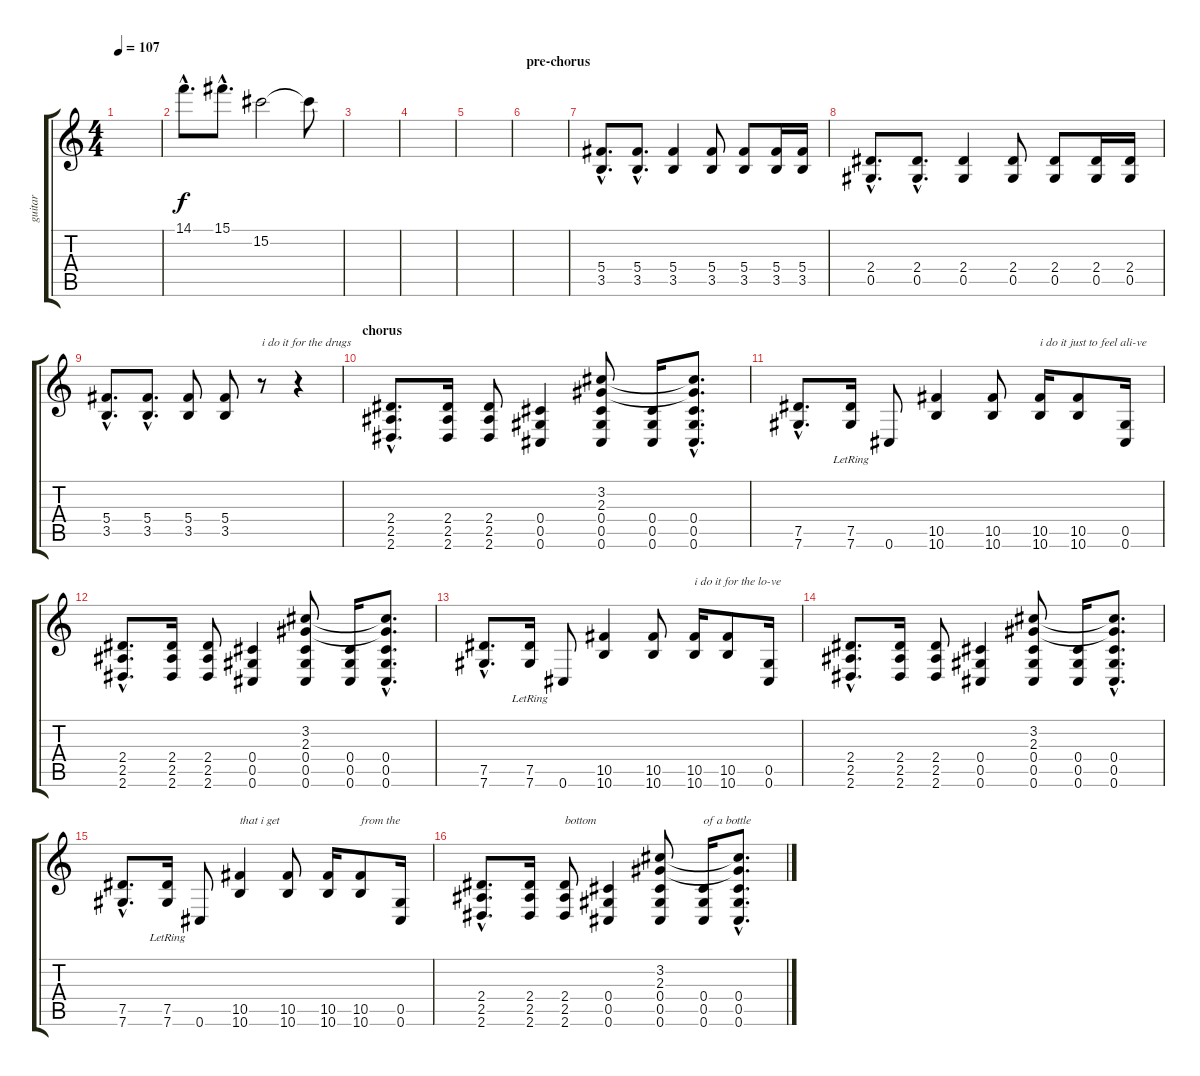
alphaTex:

\track ("guitar" "guitar") {instrument distortionguitar}
\staff {score tabs}
\tuning (Eb4 Bb3 Gb3 Db3 Ab2 Db2) {hide}
\ts (4 4)
\tempo 107
\clef g2
\ks c
|
14.1{hac}.8{d volume 0} 15.1{hac}.8{d} 15.2.2 15.2{t}.8 |
|
|
|
\section ("" "pre-chorus")
|
(5.4{hac} 3.5{hac}).8{d volume 8} (5.4{hac} 3.5{hac}).8{d} (5.4 3.5).4 (5.4 3.5).8 (5.4 3.5).8 (5.4 3.5).16 (5.4 3.5).16 |
(2.4{hac} 0.5{hac}).8{d volume 12} (2.4{hac} 0.5{hac}).8{d} (2.4 0.5).4 (2.4 0.5).8 (2.4 0.5).8 (2.4 0.5).16 (2.4 0.5).16 |
(5.4{hac} 3.5{hac}).8{d volume 16} (5.4{hac} 3.5{hac}).8{d} (5.4 3.5).8 (5.4 3.5).8 r.8{txt "i do it for the drugs"} r.4 |
\section ("" "chorus")
(2.4{hac} 2.5{hac} 2.6{hac}).8{d} (2.4 2.5 2.6).16 (2.4 2.5 2.6).8 (0.4 0.5 0.6).4 (3.2 2.3 0.4 0.5 0.6).8 (0.4 0.5 0.6).16 (3.2{hac t} 2.3{hac t} 0.4{hac} 0.5{hac} 0.6{hac}).8{d} |
(7.5{hac} 7.6{hac}).8{d} (7.5{lr} 7.6).16 0.6.8 (10.5 10.6).4 (10.5 10.6).8 (10.5 10.6).16{txt "i do it just to feel ali-ve"} (10.5 10.6).8 (0.5 0.6).16 |
(2.4{hac} 2.5{hac} 2.6{hac}).8{d} (2.4 2.5 2.6).16 (2.4 2.5 2.6).8 (0.4 0.5 0.6).4 (3.2 2.3 0.4 0.5 0.6).8 (0.4 0.5 0.6).16 (3.2{hac t} 2.3{hac t} 0.4{hac} 0.5{hac} 0.6{hac}).8{d} |
(7.5{hac} 7.6{hac}).8{d} (7.5{lr} 7.6).16 0.6.8 (10.5 10.6).4 (10.5 10.6).8 (10.5 10.6).16{txt "i do it for the lo-ve"} (10.5 10.6).8 (0.5 0.6).16 |
(2.4{hac} 2.5{hac} 2.6{hac}).8{d} (2.4 2.5 2.6).16 (2.4 2.5 2.6).8 (0.4 0.5 0.6).4 (3.2 2.3 0.4 0.5 0.6).8 (0.4 0.5 0.6).16 (3.2{hac t} 2.3{hac t} 0.4{hac} 0.5{hac} 0.6{hac}).8{d} |
(7.5{hac} 7.6{hac}).8{d} (7.5{lr} 7.6).16 0.6.8 (10.5 10.6).4{txt "that i get "} (10.5 10.6).8 (10.5 10.6).16 (10.5 10.6).8{txt "from the "} (0.5 0.6).16 |
(2.4{hac} 2.5{hac} 2.6{hac}).8{d} (2.4 2.5 2.6).16 (2.4 2.5 2.6).8{txt "bottom"} (0.4 0.5 0.6).4 (3.2 2.3 0.4 0.5 0.6).8 (0.4 0.5 0.6).16{txt "of a bottle"} (3.2{hac t} 2.3{hac t} 0.4{hac} 0.5{hac} 0.6{hac}).8{d}
